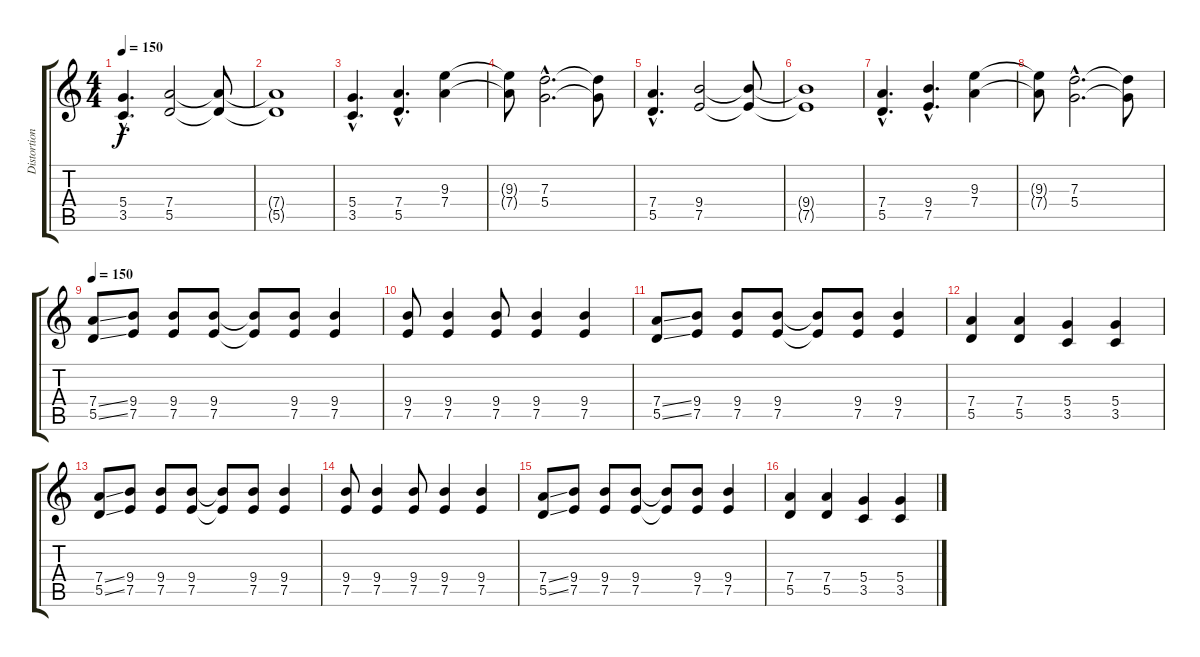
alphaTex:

\track ("Distortion Guitar 2" "Distortion") {instrument distortionguitar}
\staff {score tabs}
\tuning (E4 B3 G3 D3 A2 E2) {hide}
\ts (4 4)
\tempo 150
\clef g2
\ks c
(5.4{hac} 3.5{hac}).4{d dy f} (7.4 5.5).2 (7.4{t} 5.5{t}).8 |
(7.4{t} 5.5{t}).1 |
(5.4{hac} 3.5{hac}).4{d} (7.4{hac} 5.5{hac}).4{d} (9.3 7.4).4 |
(9.3{t} 7.4{t}).8 (7.3{hac} 5.4{hac}).2{d} (7.3{t} 5.4{t}).8 |
(7.4{hac} 5.5{hac}).4{d} (9.4 7.5).2 (9.4{t} 7.5{t}).8 |
(9.4{t} 7.5{t}).1 |
(7.4{hac} 5.5{hac}).4{d} (9.4{hac} 7.5{hac}).4{d} (9.3 7.4).4 |
(9.3{t} 7.4{t}).8 (7.3{hac} 5.4{hac}).2{d} (7.3{t} 5.4{t}).8 |
\tempo 150
(7.4{ss} 5.5{ss}).8 (9.4 7.5).8 (9.4 7.5).8 (9.4 7.5).8 (9.4{t} 7.5{t}).8 (9.4 7.5).8 (9.4 7.5).4 |
(9.4 7.5).8 (9.4 7.5).4 (9.4 7.5).8 (9.4 7.5).4 (9.4 7.5).4 |
(7.4{ss} 5.5{ss}).8 (9.4 7.5).8 (9.4 7.5).8 (9.4 7.5).8 (9.4{t} 7.5{t}).8 (9.4 7.5).8 (9.4 7.5).4 |
(7.4 5.5).4 (7.4 5.5).4 (5.4 3.5).4 (5.4 3.5).4 |
(7.4{ss} 5.5{ss}).8 (9.4 7.5).8 (9.4 7.5).8 (9.4 7.5).8 (9.4{t} 7.5{t}).8 (9.4 7.5).8 (9.4 7.5).4 |
(9.4 7.5).8 (9.4 7.5).4 (9.4 7.5).8 (9.4 7.5).4 (9.4 7.5).4 |
(7.4{ss} 5.5{ss}).8 (9.4 7.5).8 (9.4 7.5).8 (9.4 7.5).8 (9.4{t} 7.5{t}).8 (9.4 7.5).8 (9.4 7.5).4 |
(7.4 5.5).4 (7.4 5.5).4 (5.4 3.5).4 (5.4 3.5).4
